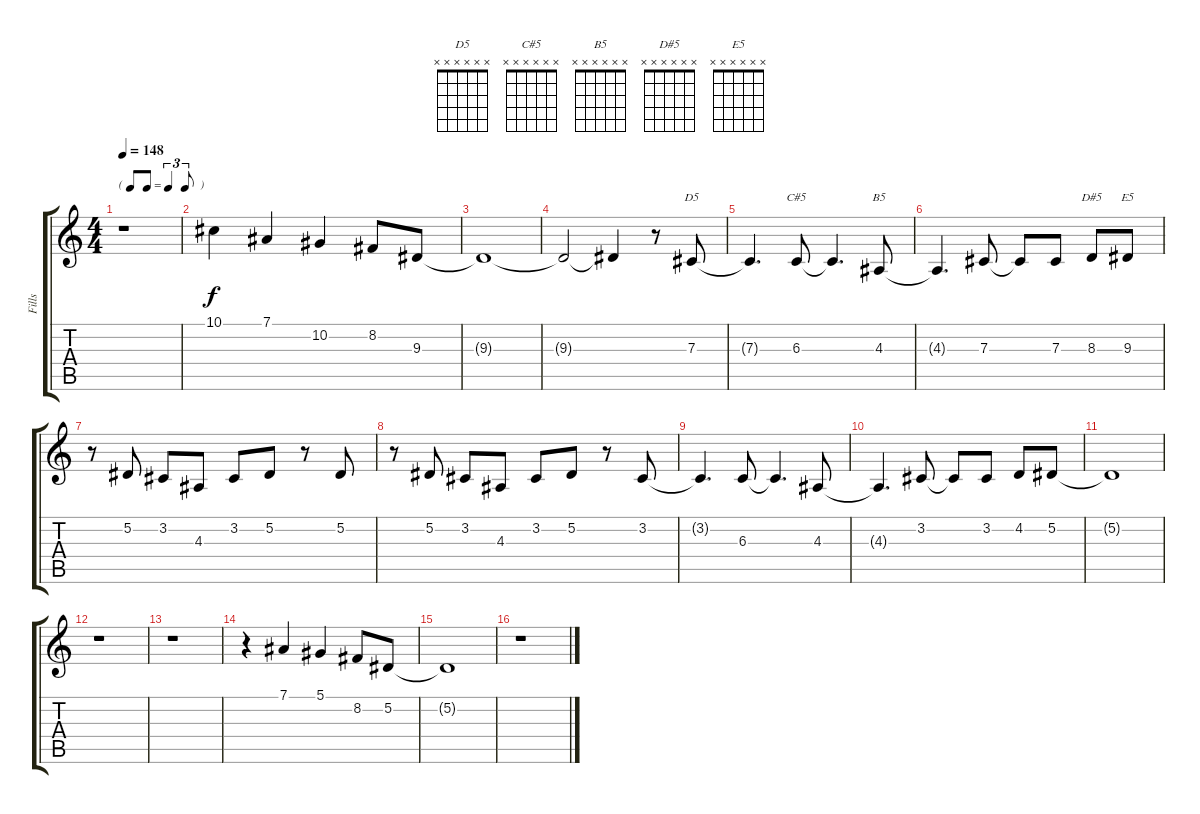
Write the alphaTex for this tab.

\track ("Fills" "Fills") {instrument sopranosax}
\staff {score tabs}
\tuning (Eb4 Bb3 Gb3 Db3 Ab2 Eb2) {hide}
\chord ("D5" x x x x x x)
\chord ("C#5" x x x x x x)
\chord ("B5" x x x x x x)
\chord ("D#5" x x x x x x)
\chord ("E5" x x x x x x)
\ts (4 4)
\tf triplet8th
\tempo 148
\clef g2
\ks c
r.1{dy f} |
10.1.4 7.1.4 10.2.4 8.2.8 9.3.8 |
9.3{t}.1 |
9.3{t}.2 9.3{t}.4 r.8 7.3.8{ch "D5"} |
7.3{t}.4{d} 6.3.8{ch "C#5"} 6.3{t}.4{d} 4.3.8{ch "B5"} |
4.3{t}.4{d} 7.3.8 7.3{t}.8 7.3.8 8.3.8{ch "D#5"} 9.3.8{ch "E5"} |
r.8 5.2.8 3.2.8 4.3.8 3.2.8 5.2.8 r.8 5.2.8 |
r.8 5.2.8 3.2.8 4.3.8 3.2.8 5.2.8 r.8 3.2.8 |
3.2{t}.4{d} 6.3.8 6.3{t}.4{d} 4.3.8 |
4.3{t}.4{d} 3.2.8 3.2{t}.8 3.2.8 4.2.8 5.2.8 |
5.2{t}.1 |
r.1 |
r.1 |
r.4 7.1.4 5.1.4 8.2.8 5.2.8 |
5.2{t}.1 |
r.1
